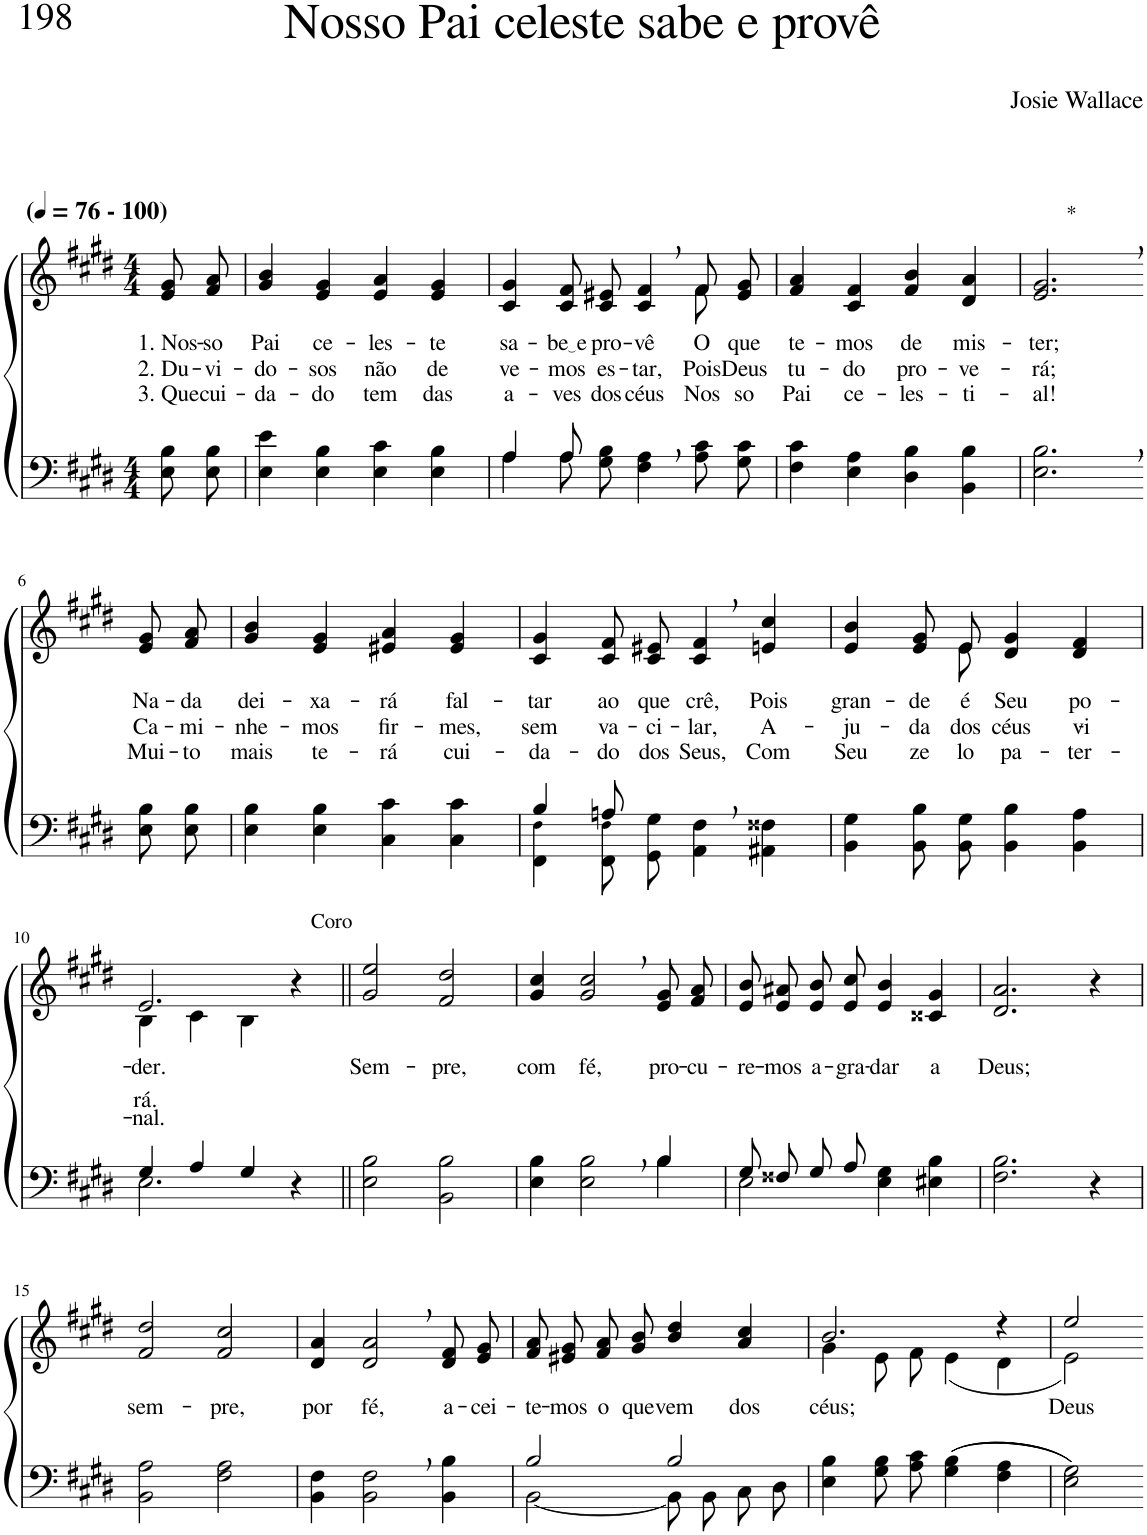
**kern	**kern	**text	**text	**text
*part2	*part1	*part1	*part1	*part1
*staff2	*staff1	*staff1	*staff1	*staff1
*I"Parte III e IV	*I"Parte I e II	*	*	*
*clefF4	*clefG2	*	*	*
*Trd1c2	*Trd1c2	*	*	*
*k[f#c#g#d#]	*k[f#c#g#d#]	*	*	*
*M4/4	*M4/4	*	*	*
*MM76	*MM76	*	*	*
=1	=1	=1	=1	=1
!	!LO:TX:a:B:t=(	!	!	!
!	!LO:TX:a:B:t=- 100)	!	!	!
!	!	!LO:LY:b	!LO:LY:b	!LO:LY:b
8E\ 8B\L	8e/ 8g#/L	1. Nos-	2. Du-	3. Que
!	!	!LO:LY:b	!LO:LY:b	!LO:LY:b
8E\ 8B\J	8f#/ 8a/J	-so	-vi-	cui-
=2	=2	=2	=2	=2
!	!	!LO:LY:b	!LO:LY:b	!LO:LY:b
4E\ 4e\	4g#/ 4b/	Pai	-do-	-da-
!	!	!LO:LY:b	!LO:LY:b	!LO:LY:b
4E\ 4B\	4e/ 4g#/	ce-	-sos	-do
!	!	!LO:LY:b	!LO:LY:b	!LO:LY:b
4E\ 4c#\	4e/ 4a/	-les-	não	tem
!	!	!LO:LY:b	!LO:LY:b	!LO:LY:b
4E\ 4B\	4e/ 4g#/	-te	de-	das
=3	=3	=3	=3	=3
*^	*^	*	*	*
!	!	!	!	!LO:LY:b	!LO:LY:b	!LO:LY:b
4A/	4A\	2.ryy	4c#/ 4g#/	sa-	-ve-	a-
!	!	!	!	!LO:LY:b	!LO:LY:b	!LO:LY:b
8A\L	8A\	.	8c#/ 8f#/L	be e	-mos	-ves
!	!	!	!	!LO:LY:b	!LO:LY:b	!LO:LY:b
8G#\ 8B\J	2ryy	.	8c#/ 8e#X/J	pro-	es-	dos
!	!	!	!	!LO:LY:b	!LO:LY:b	!LO:LY:b
4F#\, 4A\,	.	.	4c#/ 4f#/	-vê	-tar,	céus
!	!	!	!	!LO:LY:b	!LO:LY:b	!LO:LY:b
8A\ 8c#\L	.	8f#\	8f#/L	O	Pois	Nos-
!	!	!	!	!LO:LY:b	!LO:LY:b	!LO:LY:b
8G#\ 8c#\J	8ryy	8ryy	8e#/ 8g#/J	que	Deus	-so
=4	=4	=4	=4	=4	=4	=4
!	!	!	!	!LO:LY:b	!LO:LY:b	!LO:LY:b
*v	*v	*	*	*	*	*
*	*v	*v	*	*	*
4F#\ 4c#\	4f#/ 4a/	te-	tu-	Pai
!	!	!LO:LY:b	!LO:LY:b	!LO:LY:b
4E\ 4A\	4c#/ 4f#/	-mos	-do	ce-
!	!	!LO:LY:b	!LO:LY:b	!LO:LY:b
4D#\ 4B\	4f#/ 4b/	de	pro-	-les-
!	!	!LO:LY:b	!LO:LY:b	!LO:LY:b
4BB\ 4B\	4d#/ 4a/	mis-	-ve-	-ti-
=5	=5	=5	=5	=5
!	!LO:TX:a:t=*	!	!	!
!	!	!LO:LY:b	!LO:LY:b	!LO:LY:b
2.E\, 2.B\,	2.e/, 2.g#/,	-ter;	-rá;	-al!
!!LO:LB:g=z
=6-	=6-	=6-	=6-	=6-
!	!	!LO:LY:b	!LO:LY:b	!LO:LY:b
8E\ 8B\L	8e/ 8g#/L	Na-	Ca-	Mui-
!	!	!LO:LY:b	!LO:LY:b	!LO:LY:b
8E\ 8B\J	8f#/ 8a/J	-da	-mi-	-to
=7	=7	=7	=7	=7
!	!	!LO:LY:b	!LO:LY:b	!LO:LY:b
4E\ 4B\	4g#/ 4b/	dei-	-nhe-	mais
!	!	!LO:LY:b	!LO:LY:b	!LO:LY:b
4E\ 4B\	4e/ 4g#/	-xa-	-mos	te-
!	!	!LO:LY:b	!LO:LY:b	!LO:LY:b
4C#\ 4c#\	4e#X/ 4a/	-rá	fir-	-rá
!	!	!LO:LY:b	!LO:LY:b	!LO:LY:b
4C#\ 4c#\	4e#/ 4g#/	fal-	-mes,	cui-
=8	=8	=8	=8	=8
*^	*	*	*	*
!	!	!	!LO:LY:b	!LO:LY:b	!LO:LY:b
4B/	4FF#\ 4F#!\	4c#/ 4g#/	-tar	sem	-da-
!	!	!	!LO:LY:b	!LO:LY:b	!LO:LY:b
8An\L	8FF#\ 8F#!\	8c#/ 8f#/L	ao	va-	-do
!	!	!	!LO:LY:b	!LO:LY:b	!LO:LY:b
8GG#\ 8G#\J	2ryy	8c#/ 8e#X/J	que	-ci-	dos
!	!	!	!LO:LY:b	!LO:LY:b	!LO:LY:b
4AA\, 4F#\,	.	4c#/, 4f#/,	crê,	-lar,	Seus,
!	!	!	!LO:LY:b	!LO:LY:b	!LO:LY:b
4AA#X\ 4F##X\	.	4en/ 4cc#/	Pois	A-	Com
.	8ryy	.	.	.	.
=9	=9	=9	=9	=9	=9
!	!	!	!LO:LY:b	!LO:LY:b	!LO:LY:b
*v	*v	*^	*	*	*
4BB\ 4G#\	4e/ 4b/	4.ryy	gran-	-ju-	Seu
!	!	!	!LO:LY:b	!LO:LY:b	!LO:LY:b
8BB\ 8B\L	8e/ 8g#/L	.	-de	-da	ze-
!	!	!	!LO:LY:b	!LO:LY:b	!LO:LY:b
8BB\ 8G#\J	8e/J	8e\	é	dos	-lo
!	!	!	!LO:LY:b	!LO:LY:b	!LO:LY:b
4BB\ 4B\	4d#/ 4g#/	2ryy	Seu	céus	pa-
!	!	!	!LO:LY:b	!LO:LY:b	!LO:LY:b
4BB\ 4A\	4d#/ 4f#/	.	po-	vi-	-ter-
!!LO:LB:g=z	!!
=10	=10	=10	=10	=10	=10
*^	*	*	*	*	*
!	!	!	!	!LO:LY:b	!	!LO:LY:b
!	!	!	!	!LO:LY:b	!	!
4G#/	2.E\	2.e/	4B\	-rá.	.	-nal.
4A/	.	.	4c#\	.	.	.
4G#/	.	.	4B\	.	.	.
!	!	!LO:TX:a:t=Coro	!	!	!	!
4r	4ryy	4r	4ryy	.	.	.
=11||	=11||	=11||	=11||	=11||	=11||	=11||
!	!	!	!	!LO:LY:b	!	!
*v	*v	*	*	*	*	*
*	*v	*v	*	*	*
2E\ 2B\	2g#/ 2ee/	Sem-	.	.
!	!	!LO:LY:b	!	!
2BB\ 2B\	2f#/ 2dd#/	-pre,	.	.
=12	=12	=12	=12	=12
*^	*	*	*	*
!	!	!	!LO:LY:b	!	!
2.ryy	4E\ 4B\	4g#/ 4cc#/	com	.	.
!	!	!	!LO:LY:b	!	!
.	2E\ 2B\	2g#/, 2cc#/,	fé,	.	.
!	!	!	!LO:LY:b	!	!
4B/	4B\	8e/ 8g#/L	pro-	.	.
!	!	!	!LO:LY:b	!	!
.	.	8f#/ 8a/J	-cu-	.	.
=13	=13	=13	=13	=13	=13
!	!	!	!LO:LY:b	!	!
8G#/L	2E\	8e/ 8b/L	-re-	.	.
!	!	!	!LO:LY:b	!	!
8F##X/J	.	8e/ 8a#X/J	-mos	.	.
!	!	!	!LO:LY:b	!	!
8G#/L	.	8e/ 8b/L	a-	.	.
!	!	!	!LO:LY:b	!	!
8A/J	.	8e/ 8cc#/J	-gra-	.	.
!	!	!	!LO:LY:b	!	!
2ryy	4E\ 4G#\	4e/ 4b/	-dar	.	.
!	!	!	!LO:LY:b	!	!
.	4E#X\ 4B\	4c##X/ 4g#/	a	.	.
=14	=14	=14	=14	=14	=14
!	!	!	!LO:LY:b	!	!
*v	*v	*	*	*	*
2.F#\ 2.B\	2.d#/ 2.a/	Deus;	.	.
4r	4r	.	.	.
!!LO:LB:g=z
=15	=15	=15	=15	=15
!	!	!LO:LY:b	!	!
2BB\ 2A\	2f#/ 2dd#/	sem-	.	.
!	!	!LO:LY:b	!	!
2F#\ 2A\	2f#/ 2cc#/	-pre,	.	.
=16	=16	=16	=16	=16
!	!	!LO:LY:b	!	!
4BB\ 4F#\	4d#/ 4a/	por	.	.
!	!	!LO:LY:b	!	!
2BB\, 2F#\,	2d#/, 2a/,	fé,	.	.
!	!	!LO:LY:b	!	!
4BB\ 4B\	8d#/ 8f#/L	a-	.	.
!	!	!LO:LY:b	!	!
.	8e/ 8g#/J	-cei-	.	.
=17	=17	=17	=17	=17
*^	*	*	*	*
!	!	!	!LO:LY:b	!	!
2B/	[2BB\	8f#/ 8a/L	-te-	.	.
!	!	!	!LO:LY:b	!	!
.	.	8e#X/ 8g#/J	-mos	.	.
!	!	!	!LO:LY:b	!	!
.	.	8f#/ 8a/L	o	.	.
!	!	!	!LO:LY:b	!	!
.	.	8g#/ 8b/J	que	.	.
!	!	!	!LO:LY:b	!	!
2B/	8BB\L]	4b/ 4dd#/	vem	.	.
.	8BB\J	.	.	.	.
!	!	!	!LO:LY:b	!	!
.	8C#\L	4a/ 4cc#/	dos	.	.
.	8D#\J	.	.	.	.
=18	=18	=18	=18	=18	=18
*	*	*^	*	*	*
!	!	!	!	!LO:LY:b	!	!
*v	*v	*	*	*	*	*
4E\ 4B\	2.b/	4g#\	céus;	.	.
8G#\ 8B\L	.	8e\L	.	.	.
8A\ 8c#\J	.	8f#\J	.	.	.
((4G#\ 4B\	.	(4e\	.	.	.
4F#\ 4A\	4r	4d#\	.	.	.
=19	=19	=19	=19	=19	=19
!	!	!	!LO:LY:b	!	!
2E\ 2G#\))	2ee/	2e\)	Deus	.	.
*	*v	*v	*	*	*
=-	=-	=-	=-	=-
*-	*-	*-	*-	*-
